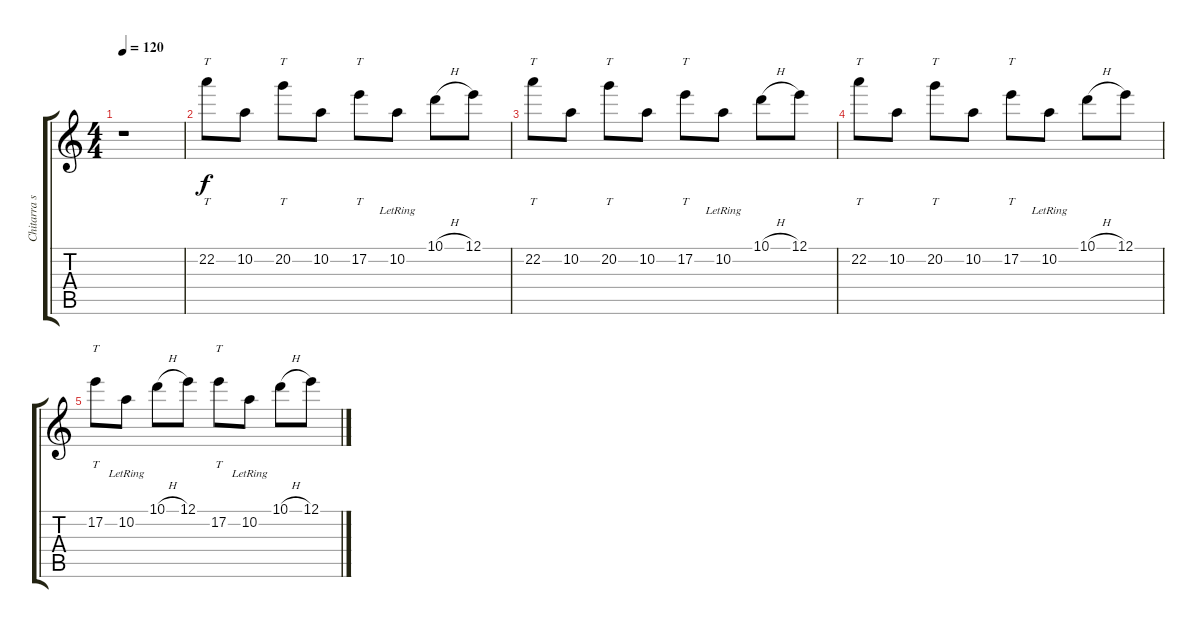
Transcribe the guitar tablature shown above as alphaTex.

\track ("Chitarra solista" "Chitarra s") {instrument overdrivenguitar}
\staff {score tabs}
\tuning (E4 B3 G3 D3 A2 E2) {hide}
\ts (4 4)
\tempo 120
\clef g2
\ks c
r.1{dy f} |
22.2.8{tt} 10.2.8 20.2.8{tt} 10.2.8 17.2.8{tt} 10.2{lr}.8 10.1{h}.8 12.1.8 |
22.2.8{tt} 10.2.8 20.2.8{tt} 10.2.8 17.2.8{tt} 10.2{lr}.8 10.1{h}.8 12.1.8 |
22.2.8{tt} 10.2.8 20.2.8{tt} 10.2.8 17.2.8{tt} 10.2{lr}.8 10.1{h}.8 12.1.8 |
17.2.8{tt} 10.2{lr}.8 10.1{h}.8 12.1.8 17.2.8{tt} 10.2{lr}.8 10.1{h}.8 12.1.8
